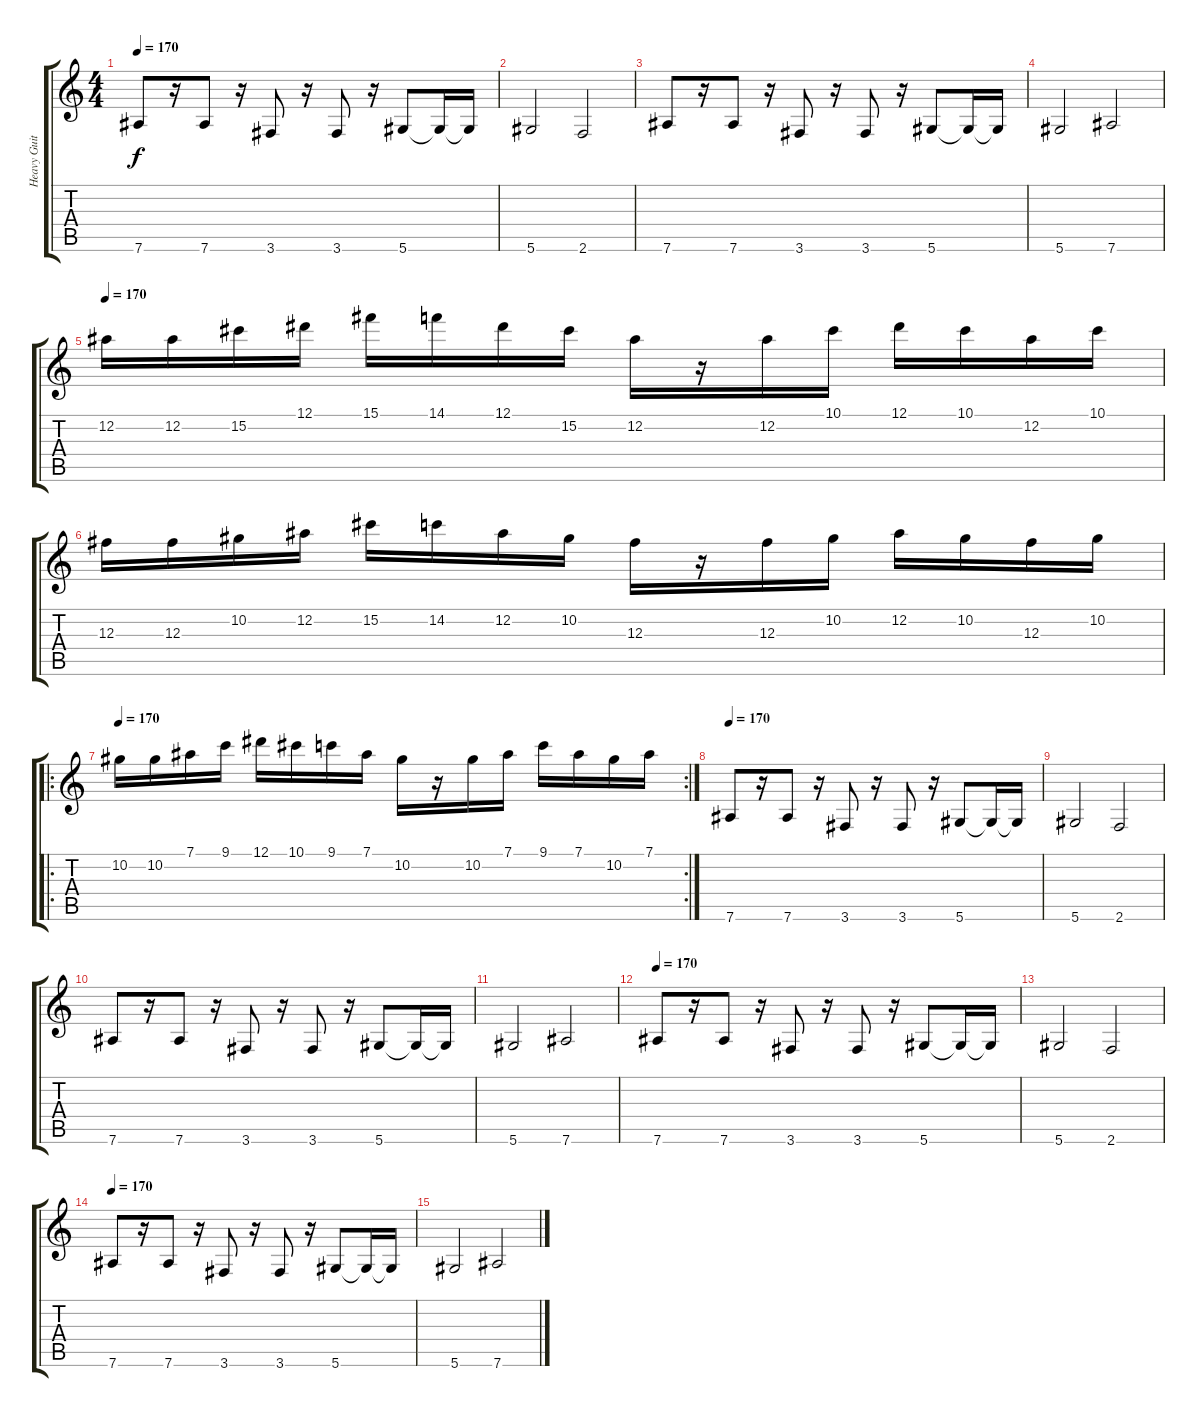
\track ("Heavy Guitar" "Heavy Guit") {instrument distortionguitar}
\staff {score tabs}
\tuning (Eb4 Bb3 Gb3 Db3 Ab2 Eb2) {hide}
\ts (4 4)
\tempo 170
\clef g2
\ks c
7.6.8{dy f} r.16 7.6.8 r.16 3.6.8 r.16 3.6.8 r.16 5.6.8 5.6{t}.16 5.6{t}.16 |
5.6.2 2.6.2 |
7.6.8 r.16 7.6.8 r.16 3.6.8 r.16 3.6.8 r.16 5.6.8 5.6{t}.16 5.6{t}.16 |
5.6.2 7.6.2 |
\tempo 170
12.2.16 12.2.16 15.2.16 12.1.16 15.1.16 14.1.16 12.1.16 15.2.16 12.2.16 r.16 12.2.16 10.1.16 12.1.16 10.1.16 12.2.16 10.1.16 |
12.3.16 12.3.16 10.2.16 12.2.16 15.2.16 14.2.16 12.2.16 10.2.16 12.3.16 r.16 12.3.16 10.2.16 12.2.16 10.2.16 12.3.16 10.2.16 |
\ro
\rc 2
\tempo 170
10.2.16 10.2.16 7.1.16 9.1.16 12.1.16 10.1.16 9.1.16 7.1.16 10.2.16 r.16 10.2.16 7.1.16 9.1.16 7.1.16 10.2.16 7.1.16 |
\tempo 170
7.6.8 r.16 7.6.8 r.16 3.6.8 r.16 3.6.8 r.16 5.6.8 5.6{t}.16 5.6{t}.16 |
5.6.2 2.6.2 |
7.6.8 r.16 7.6.8 r.16 3.6.8 r.16 3.6.8 r.16 5.6.8 5.6{t}.16 5.6{t}.16 |
5.6.2 7.6.2 |
\tempo 170
7.6.8 r.16 7.6.8 r.16 3.6.8 r.16 3.6.8 r.16 5.6.8 5.6{t}.16 5.6{t}.16 |
5.6.2 2.6.2 |
\tempo 170
7.6.8 r.16 7.6.8 r.16 3.6.8 r.16 3.6.8 r.16 5.6.8 5.6{t}.16 5.6{t}.16 |
5.6.2 7.6.2
